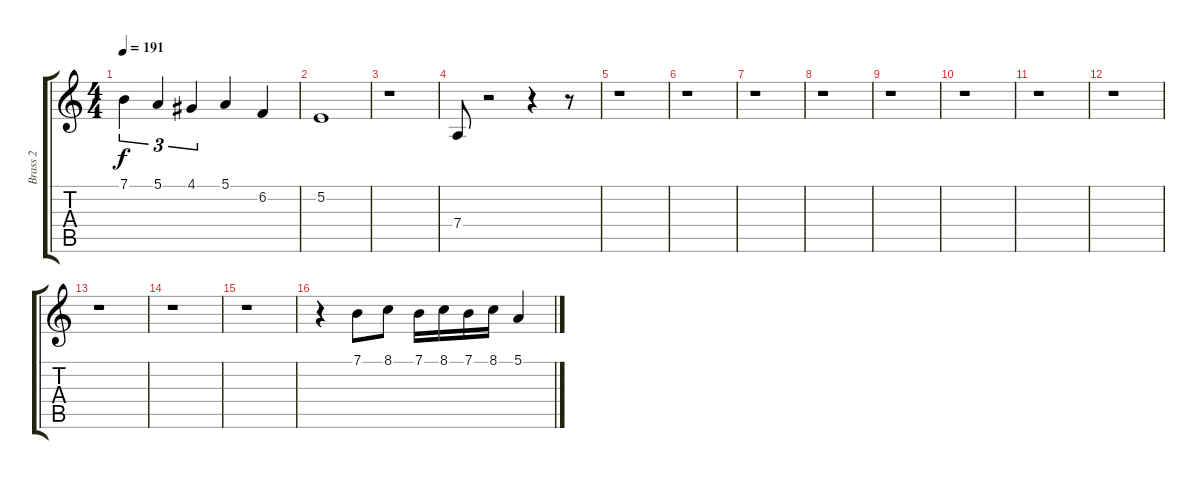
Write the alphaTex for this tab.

\track ("Brass 2" "Brass 2") {instrument trombone}
\staff {score tabs}
\tuning (E4 B3 G3 D3 A2 E2) {hide}
\ts (4 4)
\tempo 191
\clef g2
\ks c
7.1.4{tu (3 2) dy f} 5.1.4{tu (3 2)} 4.1.4{tu (3 2)} 5.1.4 6.2.4 |
5.2.1 |
r.1 |
7.4.8 r.2 r.4 r.8 |
r.1 |
r.1 |
r.1 |
r.1 |
r.1 |
r.1 |
r.1 |
r.1 |
r.1 |
r.1 |
r.1 |
r.4 7.1.8 8.1.8 7.1.16 8.1.16 7.1.16 8.1.16 5.1.4
